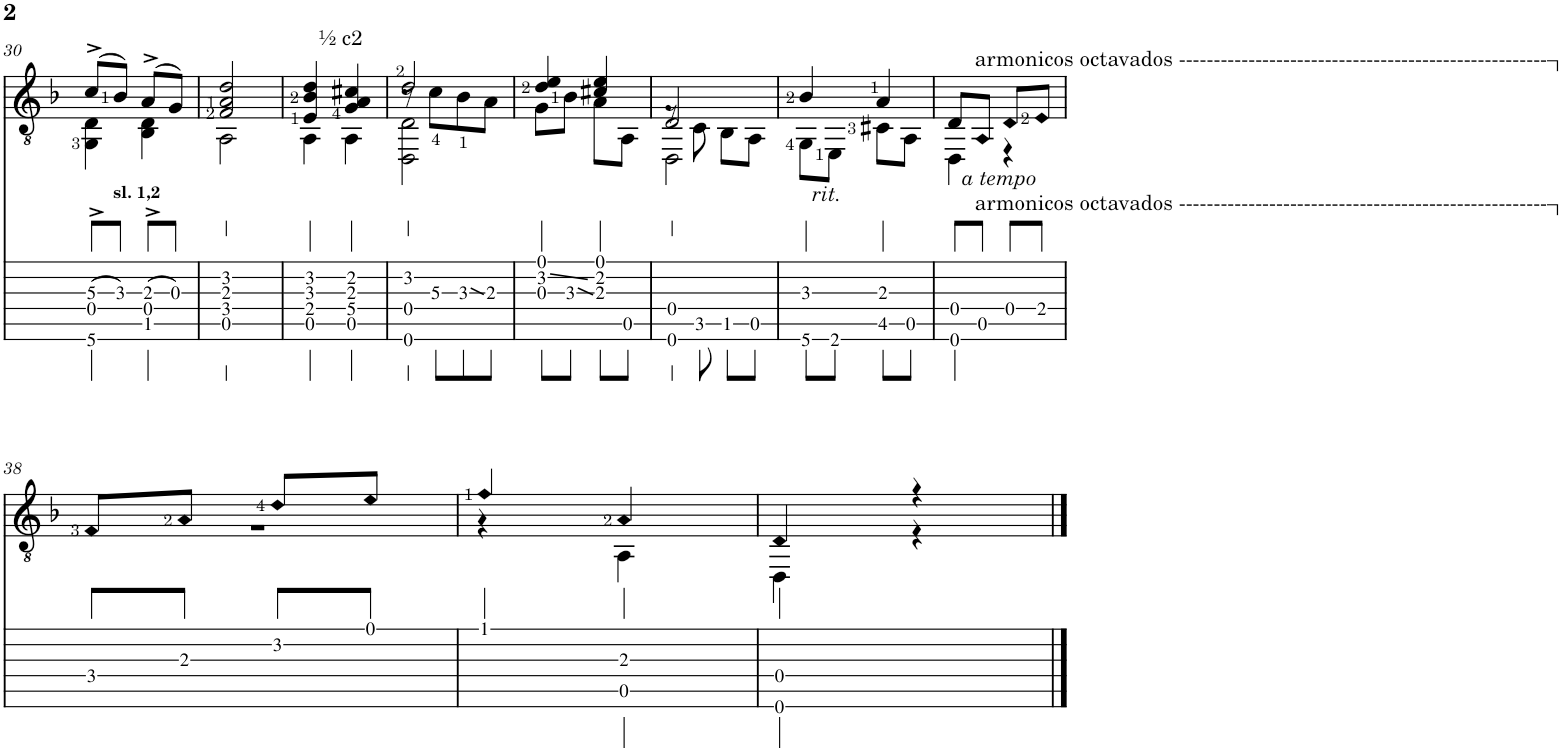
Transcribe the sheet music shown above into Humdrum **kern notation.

**kern	**kern
*part2	*part1
*staff2	*staff1
*I"Chitarra classica (Intavolatura)	*I"Chitarra 7-corde
!!LO:PB:g=z
*	*clefGv2
*k[b-]	*k[b-]
*M2/4	*M2/4
=30	=30
*^	*^
(8c^/L	4GG\ 4D\	(8c^/L	4GG\ 4D\
!LO:TX:a:B:t=sl. 1,2	!	!	!
8B-/J)	.	8B-/J)	.
(8A^/L	4BB-\ 4D\	(8A^/L	4BB-\ 4D\
8G/J)	.	8G/J)	.
=31	=31	=31	=31
2F/ 2A/ 2d/	2AA\	2F/ 2A/ 2d/	2AA\
=32	=32	=32	=32
4E/ 4B-/ 4d/	4AA\	4E/ 4B-/ 4d/	4AA\
!	!	!LO:TX:a:t=½ c2	!
4G/ 4A/ 4c#X/	4AA\	4G/ 4A/ 4c#X/	4AA\
=33	=33	=33	=33
*	*^	*	*^
2d/	8r	2DD\ 2D\	2d/	8r	2DD\ 2D\
.	8c\L	.	.	8c\L	.
.	8B-\	.	.	8B-\	.
.	8A\J	.	.	8A\J	.
*	*v	*v	*	*	*
*	*	*	*v	*v
=34	=34	=34	=34
4d/ 4e/	8G\L	4d/ 4e/	8G\L
.	8B-\J	.	8B-\J
4c#X/ 4e/	8A\L	4c#X/ 4e/	8A\L
.	8AA\J	.	8AA\J
=35	=35	=35	=35
*	*^	*	*^
2D/	8r	2DD\	2D/	8r	2DD\
.	8C\	.	.	8C\	.
.	8BB-\L	.	.	8BB-\L	.
.	8AA\J	.	.	8AA\J	.
*	*	*	*	*v	*v
=36	=36	=36	=36	=36
!	!	!	!LO:TX:b:i:t=rit.	!
4B-/	8GG\L	2r	4B-/	8GG\L
.	8EE\J	.	.	8EE\J
4A/	8C#X\L	.	4A/	8C#X\L
.	8AA\J	.	.	8AA\J
*	*v	*v	*	*
=37	=37	=37	=37
8D/L	4DD\	8D/L	4DD\
!	!	!LO:TX:a:t=armonicos octavados -----------------------------------------------------┐	!
!	!	!LO:TX:b:i:t=a tempo	!
!LO:TX:a:t=armonicos octavados -----------------------------------------------------┐	!	!	!
8AA/J	.	8AA/J	.
8D/L	4r	8D/L	4r
8E/J	.	8E/J	.
!!LO:LB:g=z	!!
=38	=38	=38	=38
8F/L	2r	8F/L	2r
8A/J	.	8A/J	.
8d/L	.	8d/L	.
!LO:N:head=diamond	!	!LO:N:head=diamond	!
8e/J	.	8e/J	.
=39	=39	=39	=39
4f/	4r	4f/	4r
4A/	4AA\	4A/	4AA\
=40	=40	=40	=40
4D/	4DD\	4D/	4DD\
4r	4r	4r	4r
*v	*v	*	*
*	*v	*v
==	==
*-	*-
